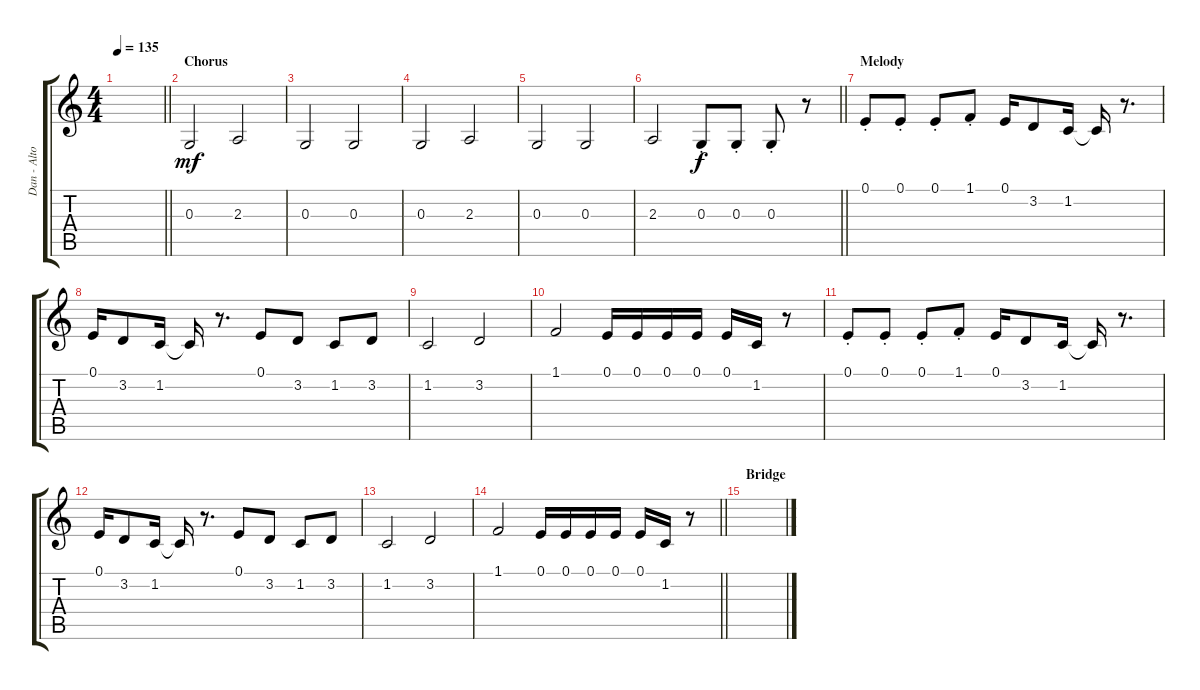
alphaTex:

\track ("Dan - Alto Sax" "Dan - Alto") {instrument altosax}
\staff {score tabs}
\tuning (E4 B3 G3 D3 A2 E2) {hide}
\ts (4 4)
\tempo 135
\clef g2
\barLineRight lightlight
\ks c
|
\section ("" "Chorus")
0.3.2{dy mf} 2.3.2 |
0.3.2 0.3.2 |
0.3.2 2.3.2 |
0.3.2 0.3.2 |
\barLineRight lightlight
2.3.2 0.3{st}.8{dy f} 0.3{st}.8 0.3{st}.8 r.8 |
\section ("" "Melody")
0.1{st}.8 0.1{st}.8 0.1{st}.8 1.1{st}.8 0.1.16 3.2.8 1.2.16 1.2{t}.16 r.8{d} |
0.1.16 3.2.8 1.2.16 1.2{t}.16 r.8{d} 0.1.8 3.2.8 1.2.8 3.2.8 |
1.2.2 3.2.2 |
1.1.2 0.1.16 0.1.16 0.1.16 0.1.16 0.1.16 1.2.16 r.8 |
0.1{st}.8 0.1{st}.8 0.1{st}.8 1.1{st}.8 0.1.16 3.2.8 1.2.16 1.2{t}.16 r.8{d} |
0.1.16 3.2.8 1.2.16 1.2{t}.16 r.8{d} 0.1.8 3.2.8 1.2.8 3.2.8 |
1.2.2 3.2.2 |
\barLineRight lightlight
1.1.2 0.1.16 0.1.16 0.1.16 0.1.16 0.1.16 1.2.16 r.8 |
\section ("" "Bridge")
